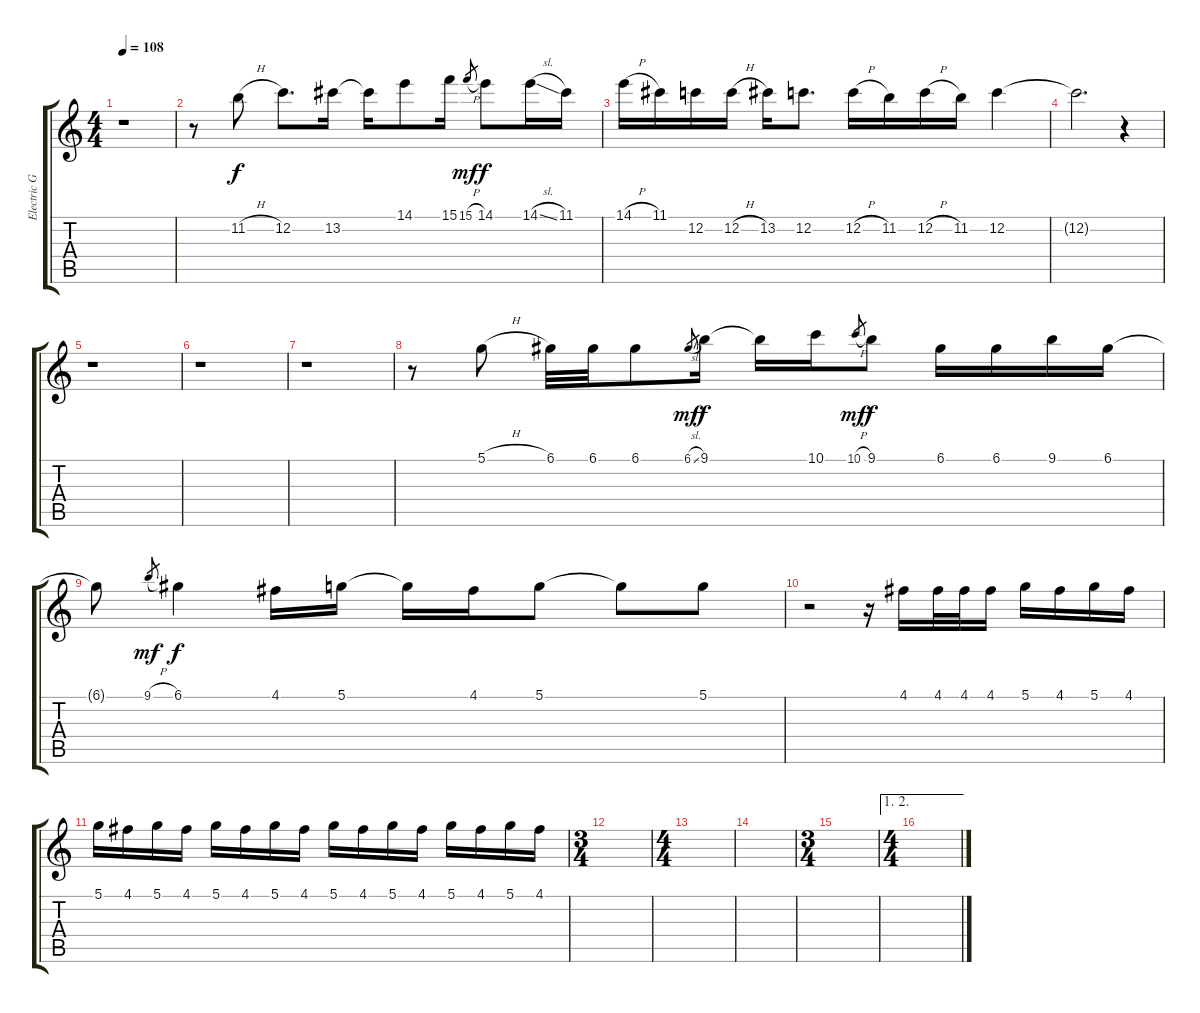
\track ("Electric Guitar 1" "Electric G") {instrument distortionguitar}
\staff {score tabs}
\tuning (D4 C4 G3 C3 G2 C2) {hide}
\ts (4 4)
\tempo 108
\clef g2
\ks c
r.1{dy f} |
r.8 11.2{h}.8 12.2.8{d} 13.2.16 13.2{t}.16 14.1.8 15.1.16 15.1{h}.8{gr dy mf} 14.1.8{dy f} 14.1{sl}.16 11.1.16 |
14.1{h}.16 11.1.16 12.2.16 12.2{h}.16 13.2.16 12.2.8{d} 12.2{h}.16 11.2.16 12.2{h}.16 11.2.16 12.2.4 |
12.2{t}.2{d} r.4 |
r.1 |
r.1 |
r.1 |
r.8 5.1{h}.8 6.1.32 6.1.32 6.1.8 6.1{sl}.8{gr dy mf} 9.1.16{dy f} 9.1{t}.16 10.1.16 10.1{h}.8{gr dy mf} 9.1.8{dy f} 6.1.16 6.1.16 9.1.16 6.1.16 |
6.1{t}.8 9.1{h}.8{gr dy mf} 6.1.4{dy f} 4.1.16 5.1.16 5.1{t}.16 4.1.16 5.1.8 5.1{t}.8 5.1.8 |
r.2 r.16 4.1.16 4.1.32 4.1.32 4.1.16 5.1.16 4.1.16 5.1.16 4.1.16 |
5.1.16 4.1.16 5.1.16 4.1.16 5.1.16 4.1.16 5.1.16 4.1.16 5.1.16 4.1.16 5.1.16 4.1.16 5.1.16 4.1.16 5.1.16 4.1.16 |
\ts (3 4)
|
\ts (4 4)
|
|
\ts (3 4)
|
\ae (1 2)
\ts (4 4)
